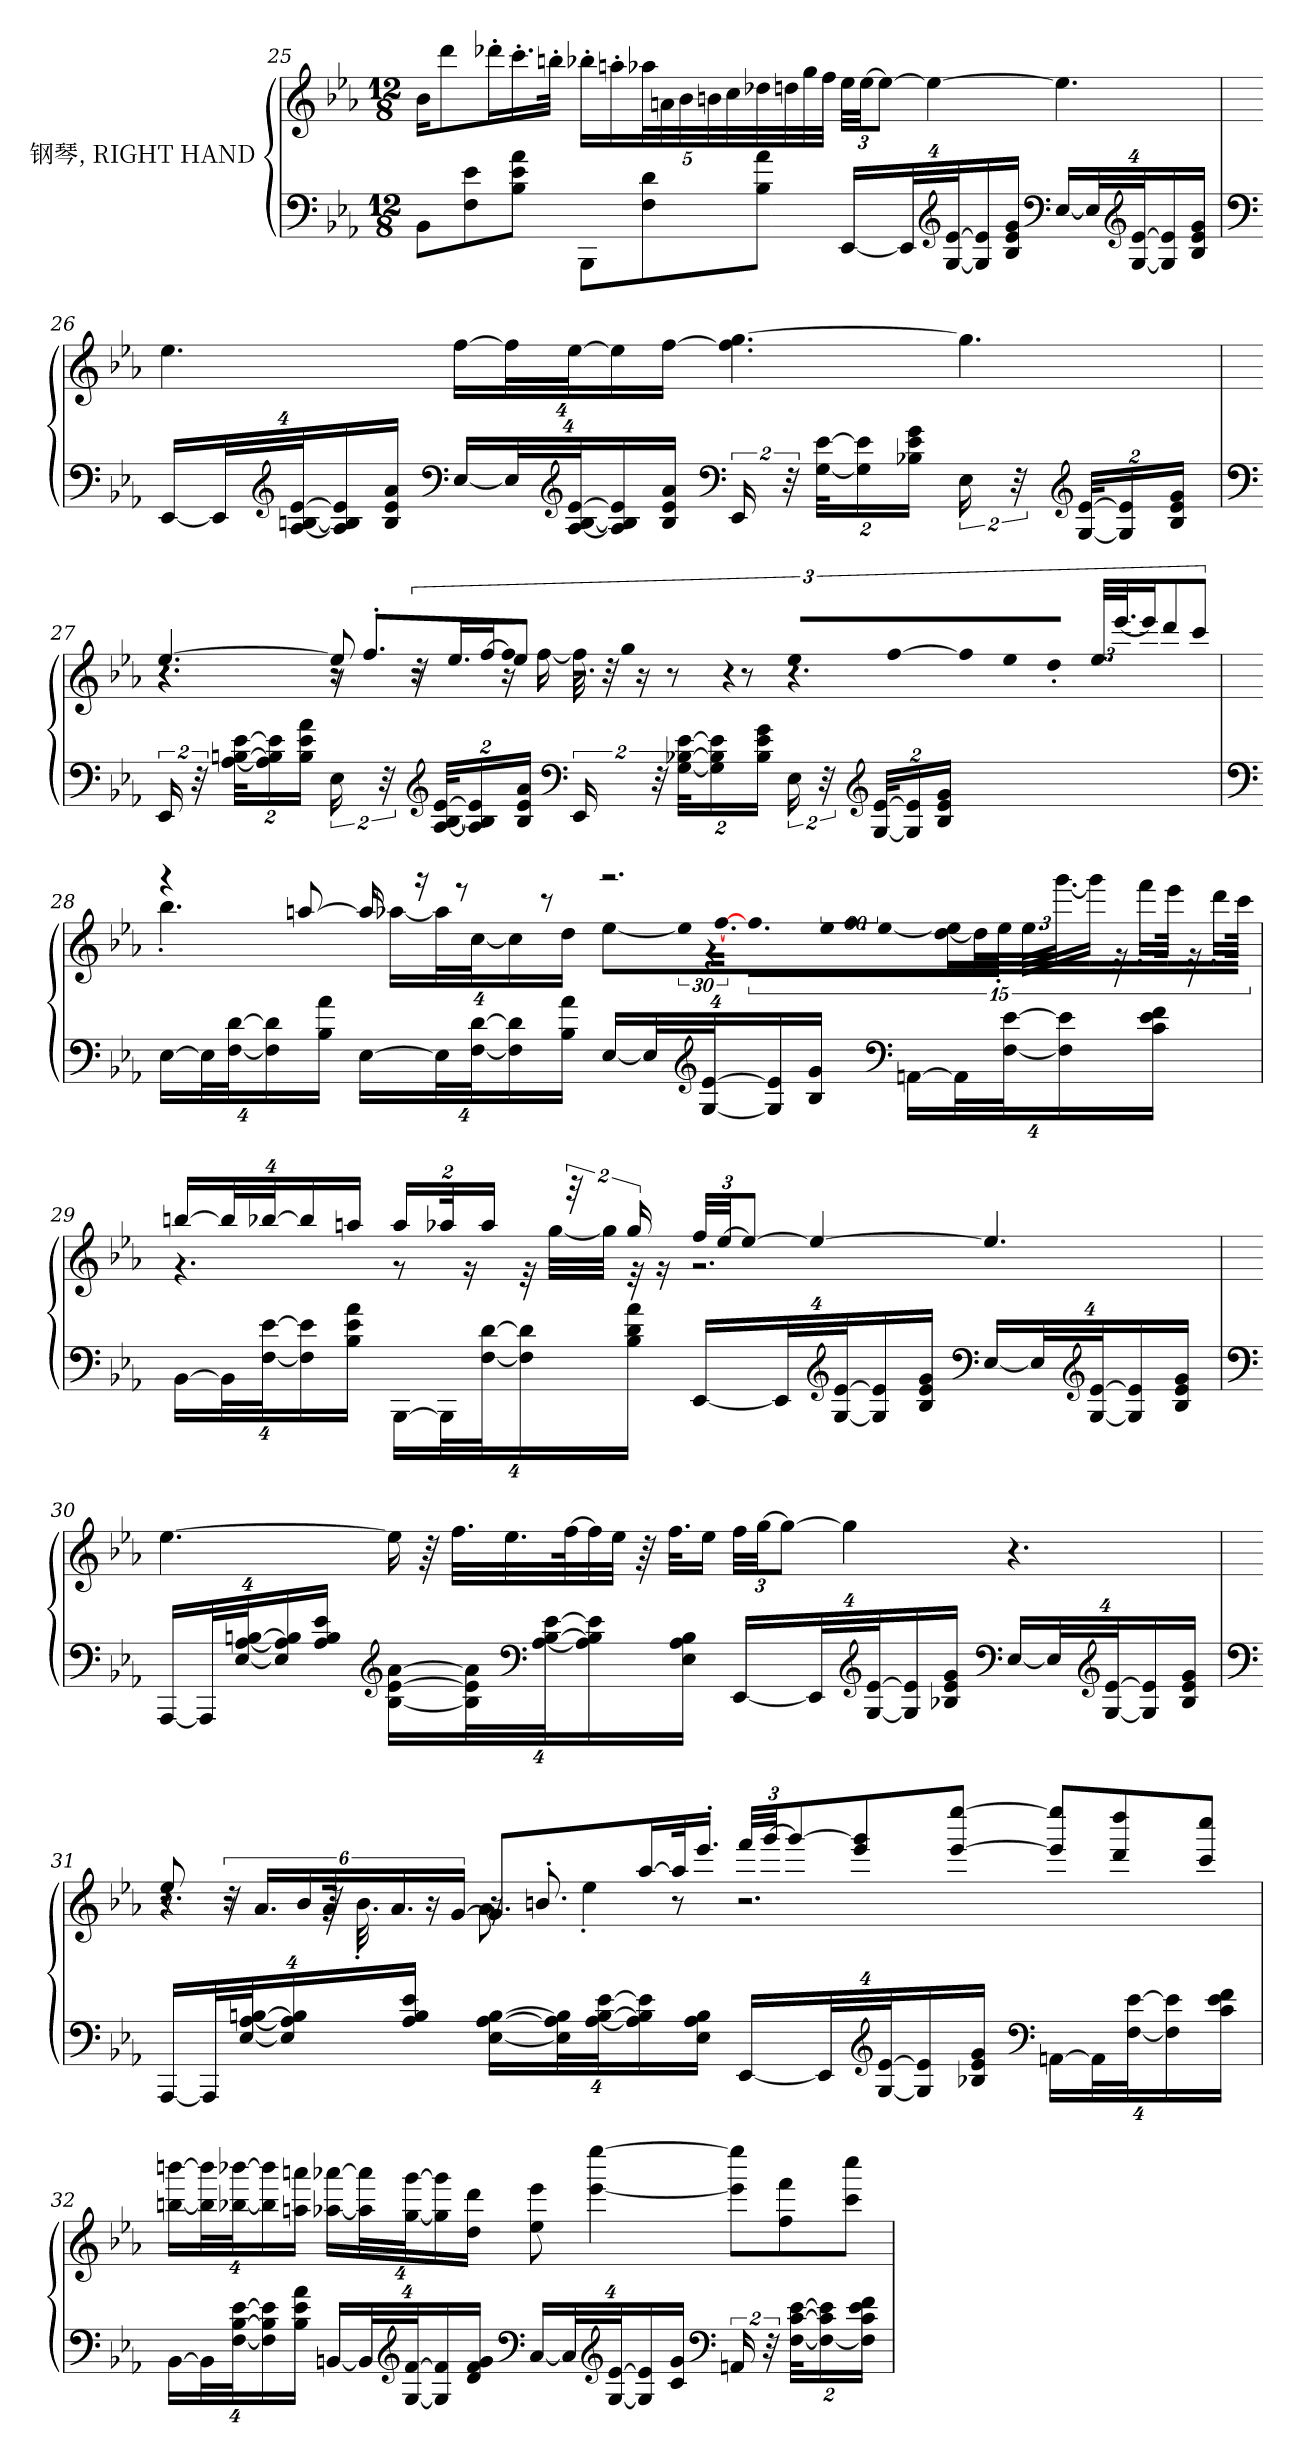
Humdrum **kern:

**kern	**kern
*part1	*part1
*staff2	*staff1
*I"钢琴, RIGHT HAND	*
!!LO:PB:g=z
*clefF4	*clefG2
*k[b-e-a-]	*k[b-e-a-]
*M12/8	*M12/8
*MM33	*MM33
=25	=25
8BB-\L	16b-\KL
*	*MM37
.	8ddd\
8F\ 8e-\	.
*	*MM33
.	16ddd-X'\L
*	*MM65
8B-\ 8e-\ 8a-\J	16.ccc'\
*	*MM18
.	32bbn'\JJk
*	*MM48
8BBB-\L	16bb-X'\LL
*	*MM52
.	16aan'\
*	*Xbrackettup
*	*MM37
8F\ 8d\	40aa-X\L
.	40an\
.	40b-\
.	40bn\
.	40cc\
*	*MM30
8B-\ 8a-\J	32dd-X\
*	*MM18
.	32ddn\
*	*MM30
.	32gg\
*	*MM31
.	32ff\JJJ
*Xbrackettup	*
*	*MM18
[32%3EE-/L	48ee-\LLL
.	[48ee-\JJ
.	12ee-\J_
64%3EE-/L]	.
.	4ee-\_
*clefG2	*
[64%3G/ [64%3e-/J	.
32%3G/] 32%3e-/]	.
32%3B-/ 32%3e-/ 32%3g/J	.
*clefF4	*
[32%3E-/L	4.ee-\]
64%3E-/L]	.
*clefG2	*
[64%3G/ [64%3e-/J	.
32%3G/] 32%3e-/]	.
32%3B-/ 32%3e-/ 32%3g/J	.
!!LO:LB:g=z
=26	=26
*clefF4	*
[32%3EE-/L	4.ee-\
64%3EE-/L]	.
*clefG2	*
[64%3A-/ [64%3Bn/ [64%3e-/J	.
32%3A-/] 32%3B/] 32%3e-/]	.
32%3B/ 32%3e-/ 32%3a-/J	.
*clefF4	*
[32%3E-/L	[32%3ff\L
64%3E-/L]	64%3ff\L]
*clefG2	*
[64%3A-/ [64%3B/ [64%3e-/J	[64%3ee-\J
32%3A-/] 32%3B/] 32%3e-/]	32%3ee-\]
*	*MM41
32%3B/ 32%3e-/ 32%3a-/J	[32%3ff\J
*clefF4	*
*brackettup	*
32%3EE-/	4.ff\] [4.gg\
64%3r	.
[64%3G\ [64%3e-\KL	.
32%3G\] 32%3e-\]	.
32%3B-X\ 32%3e-\ 32%3g\J	.
32%3E-\	4.gg\]
64%3r	.
*clefG2	*
[64%3G/ [64%3e-/KL	.
32%3G/] 32%3e-/]	.
32%3B-/ 32%3e-/ 32%3g/J	.
!!LO:LB:g=z
=27	=27
*clefF4	*
*	*^
*	*	*^
32%3EE-/	[4.ee-/	4.r	4.r
64%3r	.	.	.
[64%3A-\ [64%3Bn\ [64%3e-\KL	.	.	.
32%3A-\] 32%3B\] 32%3e-\]	.	.	.
32%3B\ 32%3e-\ 32%3a-\J	.	.	.
32%3E-\	8ee-/]	8r	16r
.	.	.	8.ff'/L
64%3r	.	.	.
*	*brackettup	*	*
.	48r	8r	.
*clefG2	*	*	*
[64%3A-/ [64%3B/ [64%3e-/KL	.	.	.
.	24.ee-/LL	.	.
32%3A-/] 32%3B/] 32%3e-/]	.	.	.
.	[24ff/J	.	.
.	8ff/J]	16r	8ee-/J
32%3B/ 32%3e-/ 32%3a-/J	.	.	.
.	.	[16ff\	.
*clefF4	*	*	*
32%3EE-/	4gg/	32ff\]	2.r
*	*MM48	*	*
.	.	32r	.
.	.	16r	.
64%3r	.	.	.
.	.	8r	.
[64%3G\ [64%3B-X\ [64%3e-\KL	.	.	.
32%3G\] 32%3B-\] 32%3e-\]	.	.	.
.	32r	8r	.
*	*MM30	*	*
32%3B-\ 32%3e-\ 32%3g\J	64ee-/LLLL	.	.
.	[64ff/	.	.
.	64ff/]	.	.
.	64ee-/J	.	.
*	*MM35	*	*
.	32dd'/JJJ	.	.
*	*Xbrackettup	*	*
32%3E-\	48.ee-/LLL	4.r	.
*	*MM43	*	*
.	[48.eee-/J	.	.
.	16eee-/J]	.	.
64%3r	.	.	.
.	8ddd/	.	.
*clefG2	*	*	*
[64%3G/ [64%3e-/KL	.	.	.
32%3G/] 32%3e-/]	.	.	.
.	8ccc/J	.	.
32%3B-/ 32%3e-/ 32%3g/J	.	.	.
*	*v	*v	*v
!!LO:LB:g=z
=28	=28
*clefF4	*
*Xbrackettup	*
*	*^
[32%3E-\L	4r	4.bb-'\
64%3E-\L]	.	.
[64%3F\ [64%3d\J	.	.
32%3F\] 32%3d\]	.	.
.	[8aan/	.
32%3B-\ 32%3a-\J	.	.
[32%3E-\L	16aa/]	[32%3aa-X\L
.	16r	.
64%3E-\L]	.	64%3aa-\L]
.	8r	.
[64%3F\ [64%3d\J	.	[64%3cc\J
32%3F\] 32%3d\]	.	32%3cc\]
.	8r	.
*	*MM63	*
32%3B-\ 32%3a-\J	.	32%3dd\J
[32%3E-/L	2.r	[8ee-\L
64%3E-/L]	.	.
*	*	*brackettup
!	!	!LO:N:vis=256%9
.	.	960%17ee-\Jkkk]
*clefG2	*	*
[64%3G/ [64%3e-/J	.	.
!	!	!LO:N:vis=128
.	.	1920%17r
!	!	!LO:N:vis=256.
.	.	[1920%17ff\
.	.	1920ryy
!	!	!LO:N:vis=32.
.	.	640%17ff\LLLL]
*	*MM56	*
!	!	!LO:N:vis=256%9
32%3G/] 32%3e-/]	.	960%17ee-\
!	!	!LO:N:vis=256.
.	.	1920%17ff\JK
!	!	!LO:N:vis=32
.	.	[640%23ee-\J
.	.	[16dd\ 16ee-\]
32%3B-/ 32%3g/J	.	.
.	.	32dd\L]
*	*MM28	*
.	.	32ee-'\JJJ
*clefF4	*	*
*	*	*Xbrackettup
[32%3AAn\L	.	48.ee-\LLL
*	*MM45	*
.	.	[48.ggg\J
.	.	16ggg\JJ]
64%3AA\L]	.	.
.	.	32r
[64%3F\ [64%3e-\J	.	.
*	*MM43	*
.	.	16fff'\LL
32%3F\] 32%3e-\]	.	.
*	*MM56	*
.	.	32eee-\JJk
.	.	32r
*	*MM60	*
32%3c\ 32%3e-\ 32%3f\J	.	16ddd'\LL
*	*MM52	*
.	.	32ccc\JJk
!!LO:LB:g=z	!!
=29	=29	=29
[32%3BB-\L	[32%3bbn/L	4.r
64%3BB-\L]	64%3bb/L]	.
[64%3F\ [64%3e-\J	[64%3bb-X/J	.
32%3F\] 32%3e-\]	32%3bb-/]	.
*	*MM48	*
32%3B-\ 32%3e-\ 32%3a-\J	32%3aan/J	.
*	*brackettup	*
[32%3BBB-\L	32%3aa/L	8r
*	*MM48	*
64%3BBB-\L]	64%3aa-X/K	.
.	.	16r
[64%3F\ [64%3d\J	32%3aa-/J	.
32%3F\] 32%3d\]	.	32r
*	*MM37	*
.	.	[32gg\LLL
.	64%3r	.
.	.	32gg\JJJ]
*	*MM28	*
32%3B-\ 32%3d\ 32%3a-\J	32%3gg/	32r
.	.	16r
*	*Xbrackettup	*
*	*MM41	*
[32%3EE-/L	48ff/LLL	2.r
.	[48ee-/JJ	.
.	12ee-/J_	.
64%3EE-/L]	.	.
.	4ee-/_	.
*clefG2	*	*
[64%3G/ [64%3e-/J	.	.
32%3G/] 32%3e-/]	.	.
32%3B-/ 32%3e-/ 32%3g/J	.	.
*clefF4	*	*
[32%3E-/L	4.ee-/]	.
64%3E-/L]	.	.
*clefG2	*	*
[64%3G/ [64%3e-/J	.	.
32%3G/] 32%3e-/]	.	.
32%3B-/ 32%3e-/ 32%3g/J	.	.
*	*v	*v
!!LO:LB:g=z
=30	=30
*clefF4	*
[32%3AAA-/L	[4.ee-\
64%3AAA-/L]	.
[64%3E-/ [64%3A-/ [64%3Bn/J	.
32%3E-/] 32%3A-/] 32%3B/]	.
32%3A-/ 32%3B/ 32%3e-/J	.
*clefG2	*
[32%3B\ [32%3e-\ [32%3a-\L	16ee-\]
.	64r
*	*MM39
.	32.ff\LLL
64%3B\] 64%3e-\] 64%3a-\]L	.
*	*MM50
.	32.ee-\
*clefF4	*
[64%3A-\ [64%3B\ [64%3e-\J	.
*	*MM56
.	[64ff\K
32%3A-\] 32%3B\] 32%3e-\]	32ff\]
*	*MM60
.	32ee-\JJJ
.	64r
*	*MM56
.	32.ff\KLL
32%3E-\ 32%3A-\ 32%3B\J	.
*	*MM52
.	16ee-\JJ
[32%3EE-/L	48ff\LLL
.	[48gg\JJ
.	12gg\J_
64%3EE-/L]	.
.	4gg\]
*clefG2	*
[64%3G/ [64%3e-/J	.
32%3G/] 32%3e-/]	.
32%3B-X/ 32%3e-/ 32%3g/J	.
*clefF4	*
[32%3E-/L	4.r
64%3E-/L]	.
*clefG2	*
[64%3G/ [64%3e-/J	.
32%3G/] 32%3e-/]	.
32%3B-/ 32%3e-/ 32%3g/J	.
!!LO:PB:g=z
=31	=31
*clefF4	*
*	*^
*	*	*^
[32%3AAA-/L	8ee-/	8r	4.r
64%3AAA-/L]	.	.	.
*	*brackettup	*	*
.	48r	8r	.
[64%3E-/ [64%3A-/ [64%3Bn/J	.	.	.
.	24.a-/LL	.	.
32%3E-/] 32%3A-/] 32%3B/]	.	.	.
.	24b-/	.	.
*	*Xbrackettup	*	*
.	48a-/K	64r	.
.	.	32.b-'\	.
.	24.a-/	.	.
32%3A-/ 32%3B/ 32%3e-/J	.	.	.
.	.	16r	.
.	[24g/JJ	.	.
[32%3E-\ [32%3A-\ [32%3B\L	8.g/L]	8a-\	16r
.	.	.	8.bn'/
64%3E-\] 64%3A-\] 64%3B\]L	.	.	.
.	.	4ee-'\	.
[64%3A-\ [64%3B\ [64%3e-\J	.	.	.
32%3A-\] 32%3B\] 32%3e-\]	[16aa-/L	.	.
.	32aa-/K]	.	8r
*	*MM56	*	*
32%3E-\ 32%3A-\ 32%3B\J	16.eee-'/JJ	.	.
*	*MM71	*	*
[32%3EE-/L	48fff/LLL	2.r	2.r
.	[48ggg/JJ	.	.
.	12ggg/_	.	.
64%3EE-/L]	.	.	.
.	8eee-/ 8ggg/]	.	.
*clefG2	*	*	*
[64%3G/ [64%3e-/J	.	.	.
32%3G/] 32%3e-/]	.	.	.
.	[8eee-/ [8eeee-/J	.	.
32%3B-X/ 32%3e-/ 32%3g/J	.	.	.
*clefF4	*	*	*
[32%3AAn\L	8eee-/] 8eeee-/]L	.	.
64%3AA\L]	.	.	.
.	8ddd/ 8dddd/	.	.
[64%3F\ [64%3e-\J	.	.	.
32%3F\] 32%3e-\]	.	.	.
.	8ccc/ 8cccc/J	.	.
32%3c\ 32%3e-\ 32%3f\J	.	.	.
*	*v	*v	*v
!!LO:LB:g=z
=32	=32
[32%3BB-\L	[32%3bbn\ [32%3bbbn\L
64%3BB-\L]	64%3bb\] 64%3bbb\]L
[64%3F\ [64%3B-\ [64%3e-\J	[64%3bb-X\ [64%3bbb-X\J
32%3F\] 32%3B-\] 32%3e-\]	32%3bb-\] 32%3bbb-\]
*	*MM78
32%3B-\ 32%3e-\ 32%3a-\J	32%3aan\ 32%3aaan\J
[32%3BBn/L	[32%3aa-X\ [32%3aaa-X\L
64%3BB/L]	64%3aa-\] 64%3aaa-\]L
*clefG2	*
[64%3G/ [64%3f/J	[64%3gg\ [64%3ggg\J
32%3G/] 32%3f/]	32%3gg\] 32%3ggg\]
*	*MM73
32%3d/ 32%3f/ 32%3g/J	32%3dd\ 32%3ddd\J
*clefF4	*
[32%3C/L	8ee-\ 8eee-\
64%3C/L]	.
.	[4eee-\ [4eeee-\
*clefG2	*
[64%3G/ [64%3e-/J	.
32%3G/] 32%3e-/]	.
32%3c/ 32%3g/J	.
*clefF4	*
*brackettup	*
32%3AAn/	8eee-\] 8eeee-\]L
64%3r	.
.	8ff\ 8fff\
[64%3F\ [64%3c\ [64%3e-\KL	.
32%3F\_ 32%3c\] 32%3e-\]	.
.	8ccc\ 8cccc\J
32%3F\] 32%3c\ 32%3e-\ 32%3f\J	.
=	=
*-	*-
